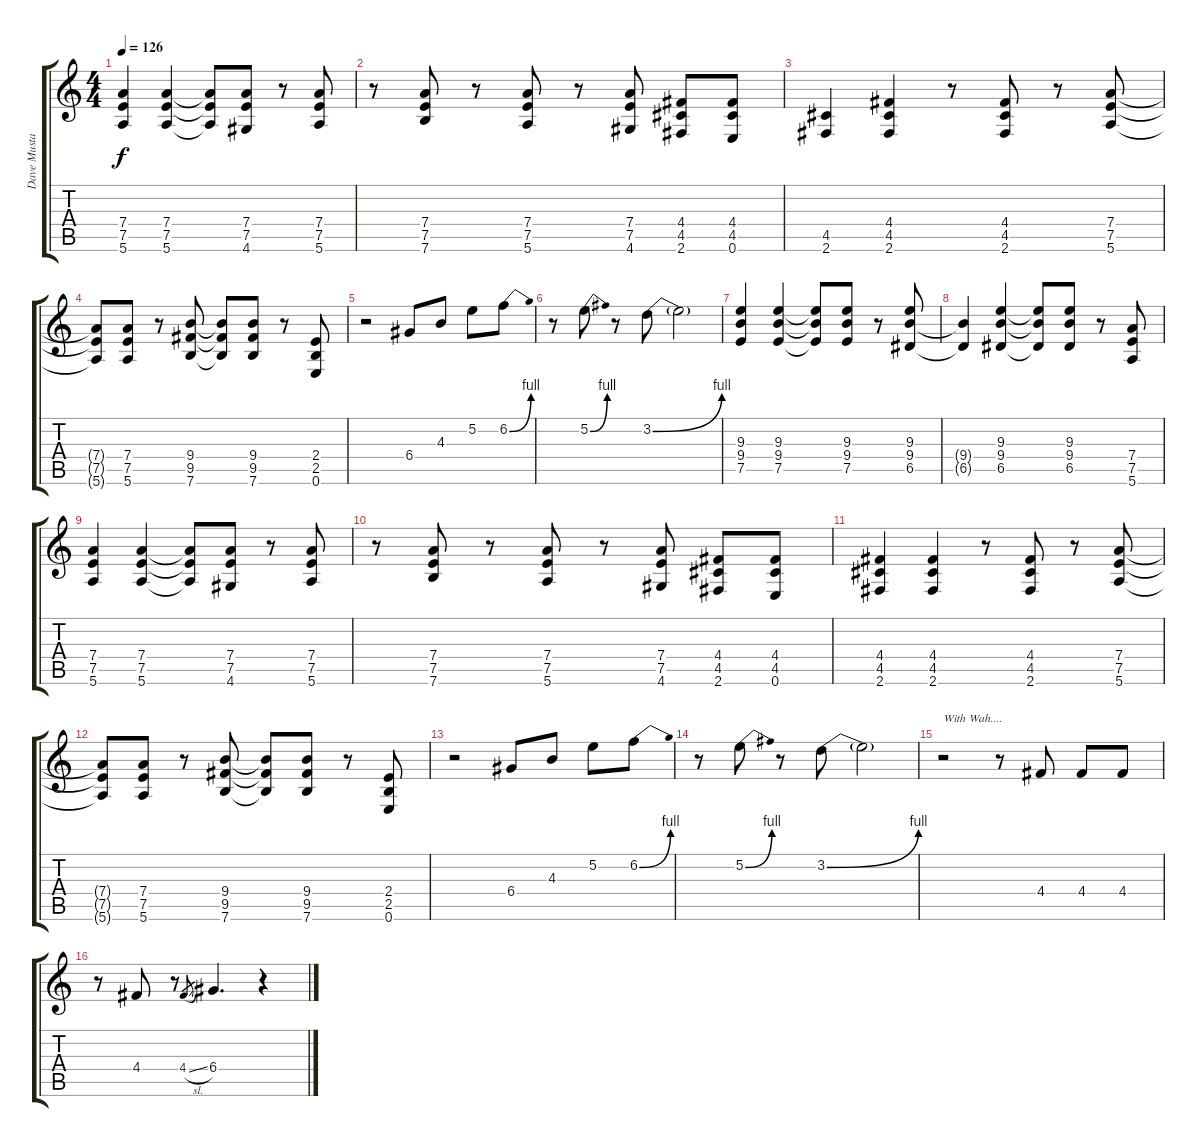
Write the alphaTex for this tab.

\track ("Dave Mustaine" "Dave Musta") {instrument distortionguitar}
\staff {score tabs}
\tuning (E4 B3 G3 D3 A2 E2) {hide}
\ts (4 4)
\tempo 126
\clef g2
\ks c
(7.4 7.5 5.6).4{dy f} (7.4 7.5 5.6).4 (7.4{t} 7.5{t} 5.6{t}).8 (7.4 7.5 4.6).8 r.8 (7.4 7.5 5.6).8 |
r.8 (7.4 7.5 7.6).8 r.8 (7.4 7.5 5.6).8 r.8 (7.4 7.5 4.6).8 (4.4 4.5 2.6).8 (4.4 4.5 0.6).8 |
(4.5 2.6).4 (4.4 4.5 2.6).4 r.8 (4.4 4.5 2.6).8 r.8 (7.4 7.5 5.6).8 |
(7.4{t} 7.5{t} 5.6{t}).8 (7.4 7.5 5.6).8 r.8 (9.4 9.5 7.6).8 (9.4{t} 9.5{t} 7.6{t}).8 (9.4 9.5 7.6).8 r.8 (2.4 2.5 0.6).8 |
r.2 6.4.8 4.3.8 5.2.8 6.2{be (bend 0 0 60 4)}.8 |
r.8 5.2{be (bend 0 0 60 4)}.8 r.8 3.2{be (bend 0 0 60 4)}.8 3.2{t}.2 |
(9.3 9.4 7.5).4 (9.3 9.4 7.5).4 (9.3{t} 9.4{t} 7.5{t}).8 (9.3 9.4 7.5).8 r.8 (9.3 9.4 6.5).8 |
(9.4{t} 6.5{t}).4 (9.3 9.4 6.5).4 (9.3{t} 9.4{t} 6.5{t}).8 (9.3 9.4 6.5).8 r.8 (7.4 7.5 5.6).8 |
(7.4 7.5 5.6).4 (7.4 7.5 5.6).4 (7.4{t} 7.5{t} 5.6{t}).8 (7.4 7.5 4.6).8 r.8 (7.4 7.5 5.6).8 |
r.8 (7.4 7.5 7.6).8 r.8 (7.4 7.5 5.6).8 r.8 (7.4 7.5 4.6).8 (4.4 4.5 2.6).8 (4.4 4.5 0.6).8 |
(4.4 4.5 2.6).4 (4.4 4.5 2.6).4 r.8 (4.4 4.5 2.6).8 r.8 (7.4 7.5 5.6).8 |
(7.4{t} 7.5{t} 5.6{t}).8 (7.4 7.5 5.6).8 r.8 (9.4 9.5 7.6).8 (9.4{t} 9.5{t} 7.6{t}).8 (9.4 9.5 7.6).8 r.8 (2.4 2.5 0.6).8 |
r.2 6.4.8 4.3.8 5.2.8 6.2{be (bend 0 0 60 4)}.8 |
r.8 5.2{be (bend 0 0 60 4)}.8 r.8 3.2{be (bend 0 0 60 4)}.8 3.2{t}.2 |
r.2{txt "With Wah...."} r.8 4.4.8{volume 13} 4.4.8 4.4.8 |
r.8 4.4.8 r.8 4.4{sl}.8{gr} 6.4.4{d} r.4
